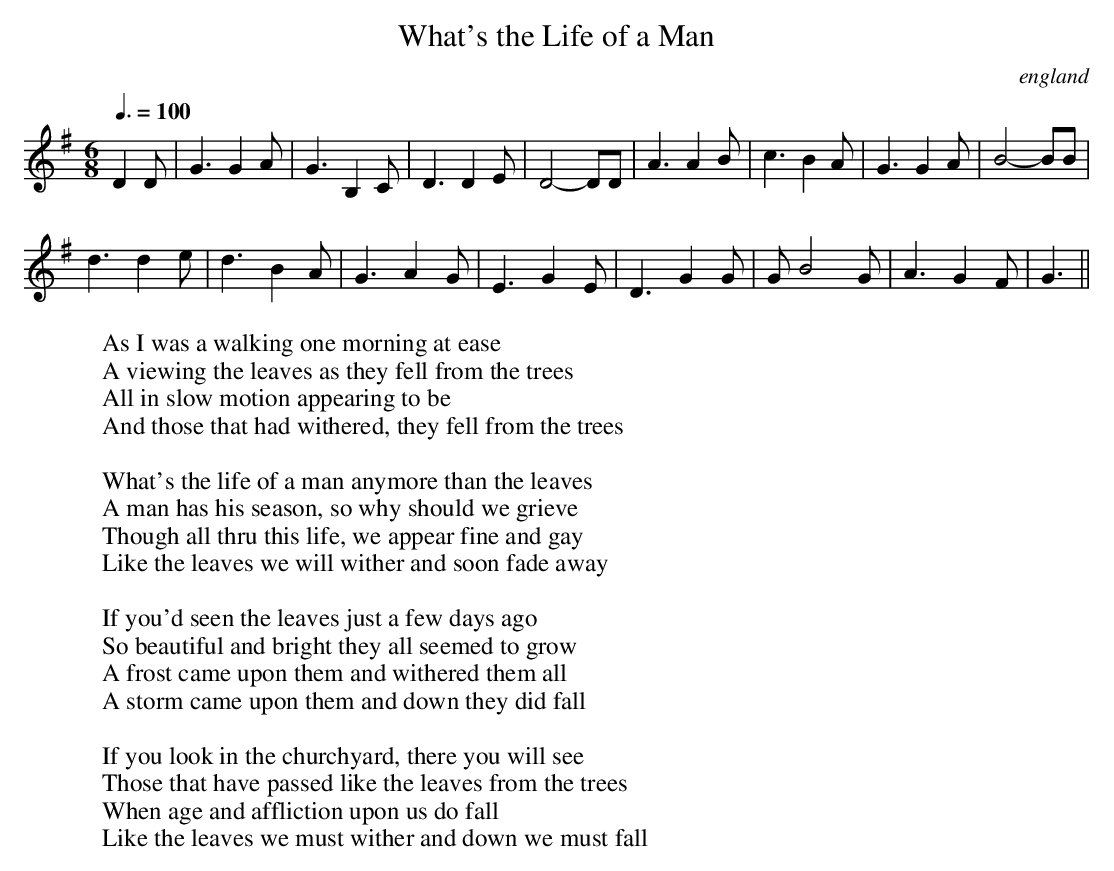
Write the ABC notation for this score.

X:1
T:What's the Life of a Man
O:england
M:6/8
L:1/8
Q:3/8=100
W:As I was a walking one morning at ease
W:A viewing the leaves as they fell from the trees
W:All in slow motion appearing to be
W:And those that had withered, they fell from the trees
W:
W:  What's the life of a man anymore than the leaves
W:  A man has his season, so why should we grieve
W:  Though all thru this life, we appear fine and gay
W:  Like the leaves we will wither and soon fade away
W:
W:If you'd seen the leaves just a few days ago
W:So beautiful and bright they all seemed to grow
W:A frost came upon them and withered them all
W:A storm came upon them and down they did fall
W:
W:If you look in the churchyard, there you will see
W:Those that have passed like the leaves from the trees
W:When age and affliction upon us do fall
W:Like the leaves we must wither and down we must fall
K:G
D2D|G3 G2A|G3 B,2C|D3 D2E|D4-DD|\
A3 A2B|c3 B2A|G3 G2A|B4-BB|
d3 d2e|d3 B2A|G3 A2G|E3 G2E|\
D3 G2G|GB4G|A3 G2F|G3||
